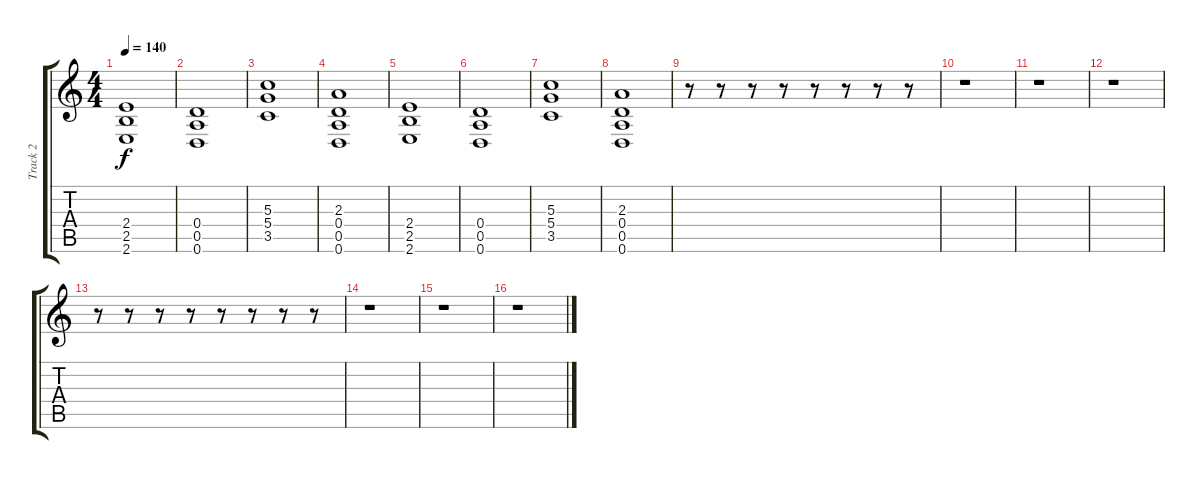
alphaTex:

\track ("Track 2" "Track 2") {instrument overdrivenguitar}
\staff {score tabs}
\tuning (E4 B3 G3 D3 A2 D2) {hide}
\ts (4 4)
\tempo 140
\clef g2
\ks c
(2.4 2.5 2.6).1{dy f instrument overdrivenguitar} |
(0.4 0.5 0.6).1 |
(5.3 5.4 3.5).1 |
(2.3 0.4 0.5 0.6).1 |
(2.4 2.5 2.6).1 |
(0.4 0.5 0.6).1 |
(5.3 5.4 3.5).1 |
(2.3 0.4 0.5 0.6).1 |
r.8 r.8 r.8 r.8 r.8 r.8 r.8 r.8 |
r.1 |
r.1 |
r.1 |
r.8 r.8 r.8 r.8 r.8 r.8 r.8 r.8 |
r.1 |
r.1 |
r.1
